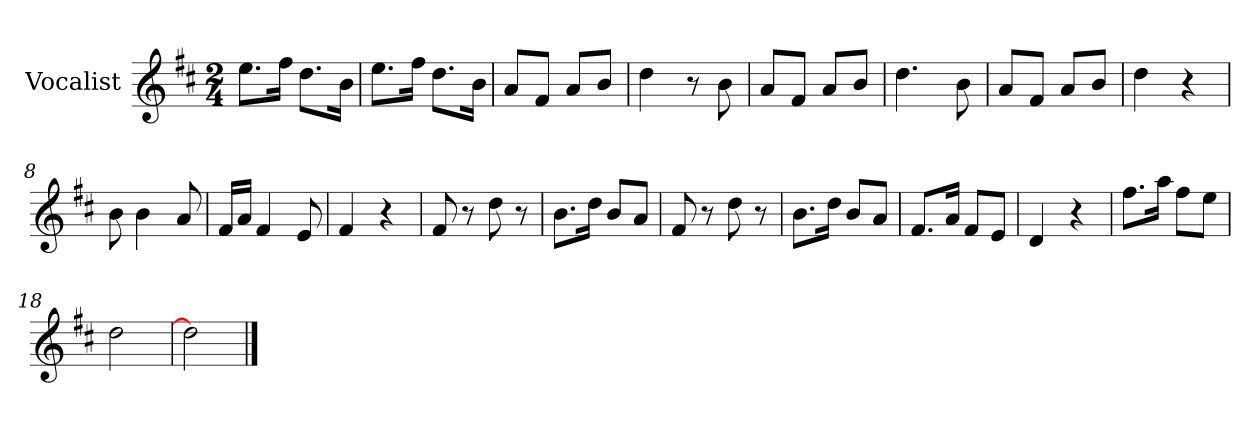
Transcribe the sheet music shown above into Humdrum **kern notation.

**kern
*part1
*staff1
*I"Vocalist
*k[f#c#]
*D:
*M2/4
=
8.eeL
16ff#Jk
8.ddL
16bJk
=1
8.eeL
16ff#Jk
8.ddL
16bJk
=2
8aL
8f#J
8aL
8bJ
=3
4dd
8r
8b
=4
8aL
8f#J
8aL
8bJ
=5
4.dd
8b
=6
8aL
8f#J
8aL
8bJ
=7
4dd
4r
=8
8b
4b
8a
=9
16f#LL
16aJJ
4f#
8e
=10
4f#
4r
=11
8f#
8r
8dd
8r
=12
8.bL
16ddJk
8bL
8aJ
=13
8f#
8r
8dd
8r
=14
8.bL
16ddJk
8bL
8aJ
=15
8.f#L
16aJk
8f#L
8eJ
=16
4d
4r
=17
8.ff#L
16aaJk
8ff#L
8eeJ
=18
2dd
=19
2dd]
==
*-
